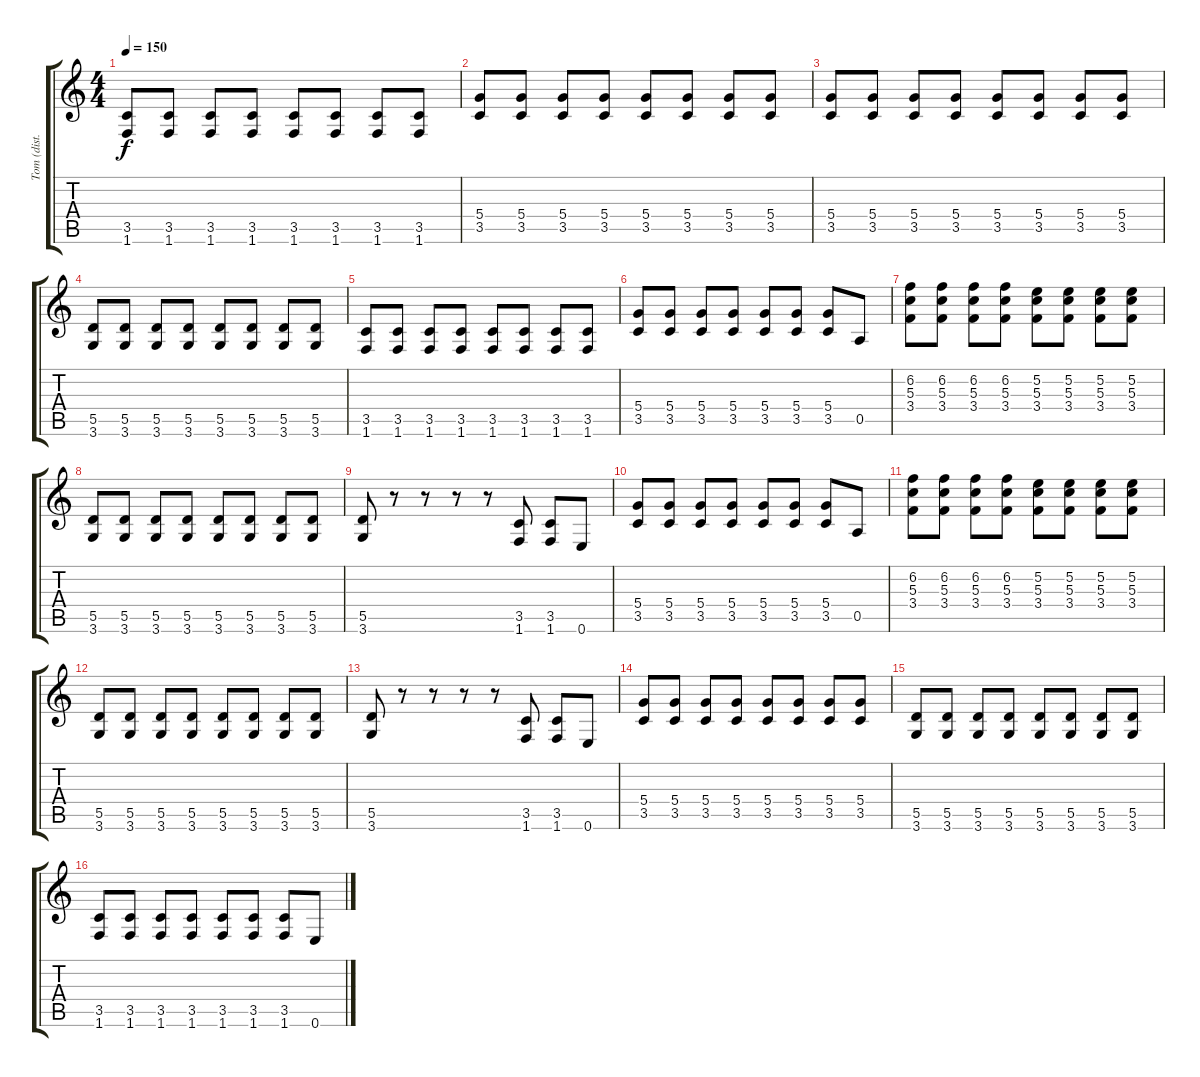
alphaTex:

\track ("Tom (dist.)" "Tom (dist.") {instrument distortionguitar}
\staff {score tabs}
\tuning (E4 B3 G3 D3 A2 E2) {hide}
\ts (4 4)
\tempo 150
\clef g2
\ks c
(3.5 1.6).8{dy f} (3.5 1.6).8 (3.5 1.6).8 (3.5 1.6).8 (3.5 1.6).8 (3.5 1.6).8 (3.5 1.6).8 (3.5 1.6).8 |
(5.4 3.5).8 (5.4 3.5).8 (5.4 3.5).8 (5.4 3.5).8 (5.4 3.5).8 (5.4 3.5).8 (5.4 3.5).8 (5.4 3.5).8 |
(5.4 3.5).8 (5.4 3.5).8 (5.4 3.5).8 (5.4 3.5).8 (5.4 3.5).8 (5.4 3.5).8 (5.4 3.5).8 (5.4 3.5).8 |
(5.5 3.6).8 (5.5 3.6).8 (5.5 3.6).8 (5.5 3.6).8 (5.5 3.6).8 (5.5 3.6).8 (5.5 3.6).8 (5.5 3.6).8 |
(3.5 1.6).8 (3.5 1.6).8 (3.5 1.6).8 (3.5 1.6).8 (3.5 1.6).8 (3.5 1.6).8 (3.5 1.6).8 (3.5 1.6).8 |
(5.4 3.5).8 (5.4 3.5).8 (5.4 3.5).8 (5.4 3.5).8 (5.4 3.5).8 (5.4 3.5).8 (5.4 3.5).8 0.5.8 |
(6.2 5.3 3.4).8 (6.2 5.3 3.4).8 (6.2 5.3 3.4).8 (6.2 5.3 3.4).8 (5.2 5.3 3.4).8 (5.2 5.3 3.4).8 (5.2 5.3 3.4).8 (5.2 5.3 3.4).8 |
(5.5 3.6).8 (5.5 3.6).8 (5.5 3.6).8 (5.5 3.6).8 (5.5 3.6).8 (5.5 3.6).8 (5.5 3.6).8 (5.5 3.6).8 |
(5.5 3.6).8 r.8 r.8 r.8 r.8 (3.5 1.6).8 (3.5 1.6).8 0.6.8 |
(5.4 3.5).8 (5.4 3.5).8 (5.4 3.5).8 (5.4 3.5).8 (5.4 3.5).8 (5.4 3.5).8 (5.4 3.5).8 0.5.8 |
(6.2 5.3 3.4).8 (6.2 5.3 3.4).8 (6.2 5.3 3.4).8 (6.2 5.3 3.4).8 (5.2 5.3 3.4).8 (5.2 5.3 3.4).8 (5.2 5.3 3.4).8 (5.2 5.3 3.4).8 |
(5.5 3.6).8 (5.5 3.6).8 (5.5 3.6).8 (5.5 3.6).8 (5.5 3.6).8 (5.5 3.6).8 (5.5 3.6).8 (5.5 3.6).8 |
(5.5 3.6).8 r.8 r.8 r.8 r.8 (3.5 1.6).8 (3.5 1.6).8 0.6.8 |
(5.4 3.5).8 (5.4 3.5).8 (5.4 3.5).8 (5.4 3.5).8 (5.4 3.5).8 (5.4 3.5).8 (5.4 3.5).8 (5.4 3.5).8 |
(5.5 3.6).8 (5.5 3.6).8 (5.5 3.6).8 (5.5 3.6).8 (5.5 3.6).8 (5.5 3.6).8 (5.5 3.6).8 (5.5 3.6).8 |
(3.5 1.6).8 (3.5 1.6).8 (3.5 1.6).8 (3.5 1.6).8 (3.5 1.6).8 (3.5 1.6).8 (3.5 1.6).8 0.6.8
